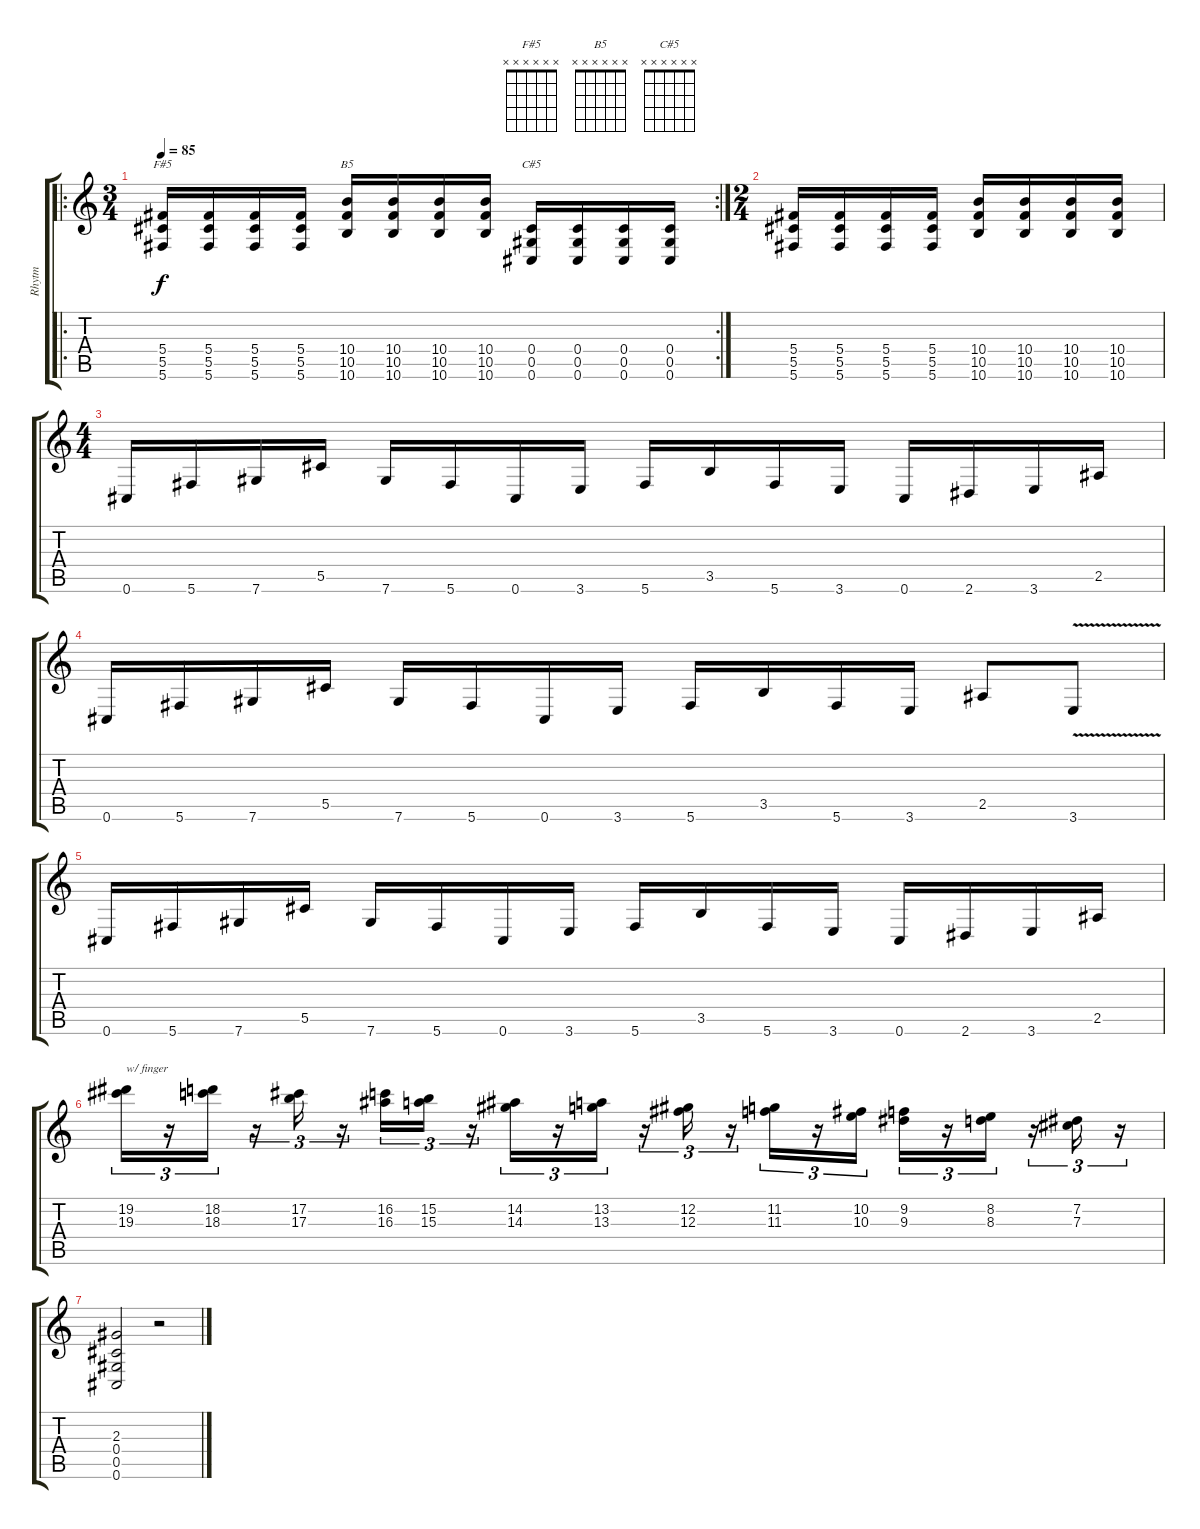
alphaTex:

\track ("Rhytm" "Rhytm") {instrument distortionguitar}
\staff {score tabs}
\tuning (Db4 Ab3 Gb3 Db3 Ab2 Db2) {hide}
\chord ("F#5" x x x x x x)
\chord ("B5" x x x x x x)
\chord ("C#5" x x x x x x)
\ro
\rc 2
\ts (3 4)
\tempo 85
\clef g2
\ks c
(5.4 5.5 5.6).16{ch "F#5" dy f} (5.4 5.5 5.6).16 (5.4 5.5 5.6).16 (5.4 5.5 5.6).16 (10.4 10.5 10.6).16{ch "B5"} (10.4 10.5 10.6).16 (10.4 10.5 10.6).16 (10.4 10.5 10.6).16 (0.4 0.5 0.6).16{ch "C#5"} (0.4 0.5 0.6).16 (0.4 0.5 0.6).16 (0.4 0.5 0.6).16 |
\ts (2 4)
(5.4 5.5 5.6).16 (5.4 5.5 5.6).16 (5.4 5.5 5.6).16 (5.4 5.5 5.6).16 (10.4 10.5 10.6).16 (10.4 10.5 10.6).16 (10.4 10.5 10.6).16 (10.4 10.5 10.6).16 |
\ts (4 4)
0.6.16 5.6.16 7.6.16 5.5.16 7.6.16 5.6.16 0.6.16 3.6.16 5.6.16 3.5.16 5.6.16 3.6.16 0.6.16 2.6.16 3.6.16 2.5.16 |
0.6.16 5.6.16 7.6.16 5.5.16 7.6.16 5.6.16 0.6.16 3.6.16 5.6.16 3.5.16 5.6.16 3.6.16 2.5.8 3.6{v}.8 |
0.6.16 5.6.16 7.6.16 5.5.16 7.6.16 5.6.16 0.6.16 3.6.16 5.6.16 3.5.16 5.6.16 3.6.16 0.6.16 2.6.16 3.6.16 2.5.16 |
(19.2 19.3).16{tu (3 2) txt "w/ finger"} r.16{tu (3 2)} (18.2 18.3).16{tu (3 2)} r.16{tu (3 2)} (17.2 17.3).16{tu (3 2)} r.16{tu (3 2)} (16.2 16.3).16{tu (3 2)} (15.2 15.3).16{tu (3 2)} r.16{tu (3 2)} (14.2 14.3).16{tu (3 2)} r.16{tu (3 2)} (13.2 13.3).16{tu (3 2)} r.16{tu (3 2)} (12.2 12.3).16{tu (3 2)} r.16{tu (3 2)} (11.2 11.3).16{tu (3 2)} r.16{tu (3 2)} (10.2 10.3).16{tu (3 2)} (9.2 9.3).16{tu (3 2)} r.16{tu (3 2)} (8.2 8.3).16{tu (3 2)} r.16{tu (3 2)} (7.2 7.3).16{tu (3 2)} r.16{tu (3 2)} |
(2.3 0.4 0.5 0.6).2 r.2
